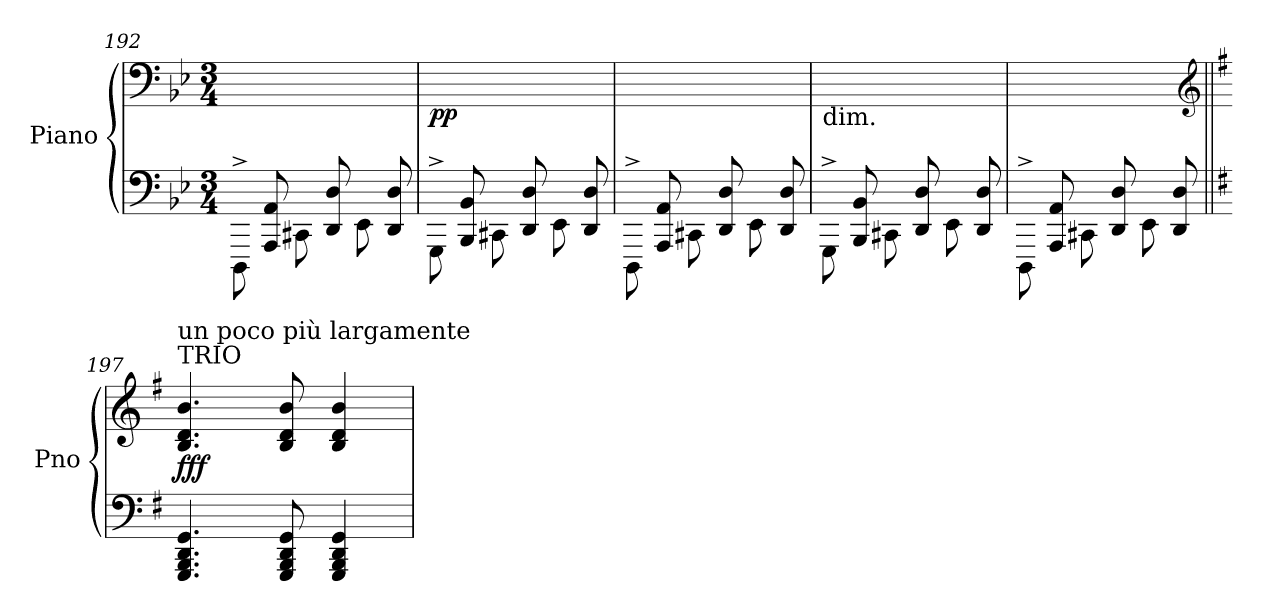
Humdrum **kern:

**kern	**kern	**dynam
*part1	*part1	*part1
*staff2	*staff1	*staff1/2
*I"Piano	*	*
*I'Pno	*	*
*clefF4	*clefF4	*
*k[b-e-]	*k[b-e-]	*
*B-:	*B-:	*
*M3/4	*M3/4	*
=192	=192	=192
*^	*	*
8ryy	8DDD^\	8ryy	.
8AAA/ 8AA/	8ryy	8ryy	.
8ryy	8CC#X\	8ryy	.
8DD/ 8D/	8ryy	8ryy	.
8ryy	8EE-\	8ryy	.
8DD/ 8D/	8ryy	8ryy	.
=193	=193	=193	=193
!	!	!	!LO:DY:b
8ryy	8GGG^\	8ryy	pp
8BBB-/ 8BB-/	8ryy	8ryy	.
8ryy	8CC#X\	8ryy	.
8DD/ 8D/	8ryy	8ryy	.
8ryy	8EE-\	8ryy	.
8DD/ 8D/	8ryy	8ryy	.
=194	=194	=194	=194
8ryy	8DDD^\	8ryy	.
8AAA/ 8AA/	8ryy	8ryy	.
8ryy	8CC#X\	8ryy	.
8DD/ 8D/	8ryy	8ryy	.
8ryy	8EE-\	8ryy	.
8DD/ 8D/	8ryy	8ryy	.
!!LO:LB:g=z
=195	=195	=195	=195
!	!	!LO:TX:b:t=dim.	!
8ryy	8GGG^\	8ryy	.
8BBB-/ 8BB-/	8ryy	8ryy	.
8ryy	8CC#X\	8ryy	.
8DD/ 8D/	8ryy	8ryy	.
8ryy	8EE-\	8ryy	.
8DD/ 8D/	8ryy	8ryy	.
=196	=196	=196	=196
8ryy	8DDD^\	8ryy	.
8AAA/ 8AA/	8ryy	8ryy	.
8ryy	8CC#X\	8ryy	.
8DD/ 8D/	8ryy	8ryy	.
8ryy	8EE-\	8ryy	.
8DD/ 8D/	8ryy	8ryy	.
*v	*v	*	*
*	*clefG2	*
=197||	=197||	=197||
*k[f#]	*k[f#]	*
*G:	*G:	*
*^	*	*
!	!	!LO:TX:a:t=TRIO	!
!	!	!LO:TX:a:t=un poco più largamente	!
!	!	!	!LO:DY:b
*v	*v	*	*
4.GGG/ 4.BBB/ 4.DD/ 4.GG/	4.B/ 4.d/ 4.b/	fff
8GGG/ 8BBB/ 8DD/ 8GG/	8B/ 8d/ 8b/	.
4GGG/ 4BBB/ 4DD/ 4GG/	4B/ 4d/ 4b/	.
=	=	=
*-	*-	*-
